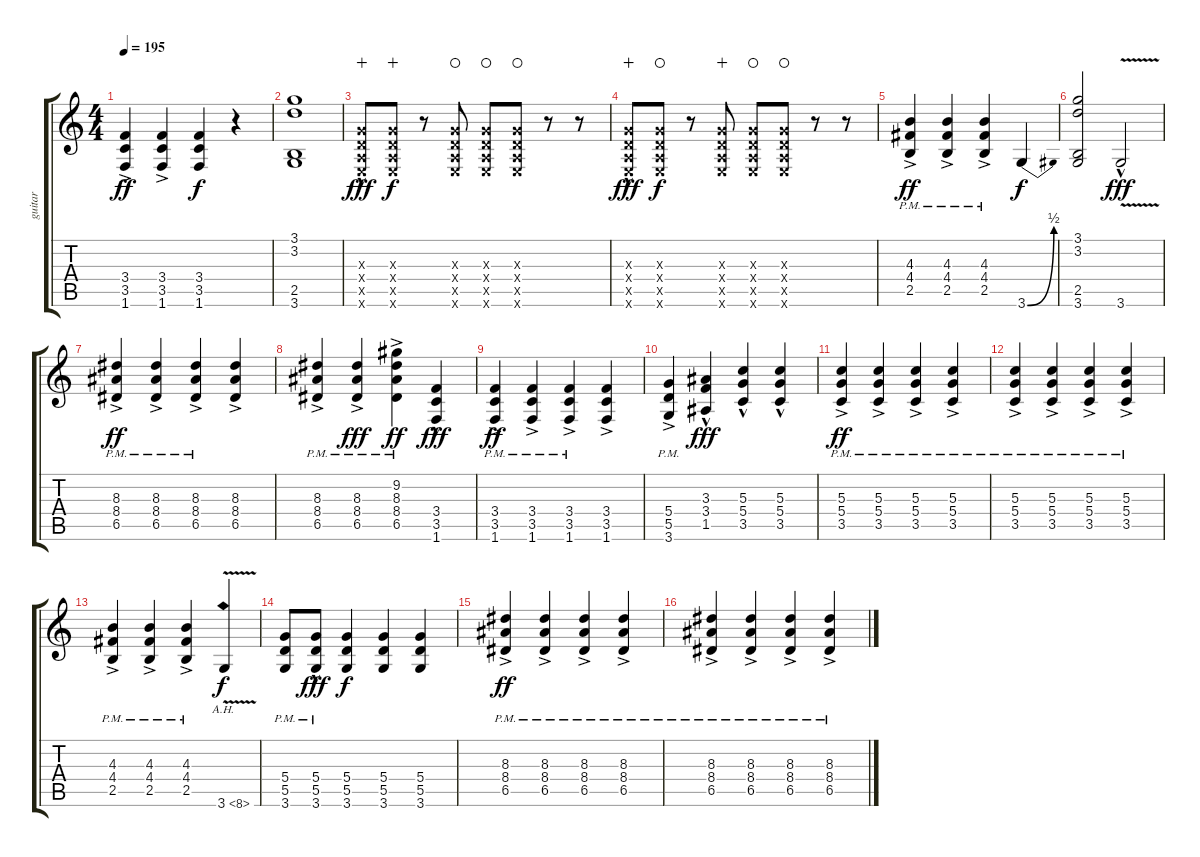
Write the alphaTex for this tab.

\track ("guitar" "guitar") {instrument overdrivenguitar}
\staff {score tabs}
\tuning (E4 B3 G3 D3 A2 E2) {hide}
\ts (4 4)
\tempo 195
\clef g2
\ks c
(3.4{ac} 3.5{ac} 1.6).4{dy ff} (3.4{ac} 3.5 1.6).4 (3.4 3.5 1.6).4{dy f} r.4 |
(3.1 3.2 2.5 3.6).1 |
(0.3{x} 0.4{x} 0.5{x} 0.6{hac x}).8{dy fff wahc} (0.3{x} 0.4{x} 0.5{x} 0.6{x}).8{dy f wahc} r.8 (0.3{x} 0.4{x} 0.5{x} 0.6{x}).8{waho} (0.3{x} 0.4{x} 0.5{x} 0.6{x}).8{waho} (0.3{x} 0.4{x} 0.5{x} 0.6{x}).8{waho} r.8 r.8 |
(0.3{x} 0.4{x} 0.5{x} 0.6{hac x}).8{dy fff wahc} (0.3{x} 0.4{x} 0.5{x} 0.6{x}).8{dy f waho} r.8 (0.3{x} 0.4{x} 0.5{x} 0.6{x}).8{wahc} (0.3{x} 0.4{x} 0.5{x} 0.6{x}).8{waho} (0.3{x} 0.4{x} 0.5{x} 0.6{x}).8{waho} r.8 r.8 |
(4.3{ac pm} 4.4{ac pm} 2.5{ac pm}).4{dy ff} (4.3{ac pm} 4.4{ac pm} 2.5{ac pm}).4 (4.3{ac pm} 4.4{ac pm} 2.5{ac pm}).4 3.6{be (bend 0 0 60 2)}.4{dy f} |
(3.1 3.2 2.5 3.6).2 3.6{v hac}.2{dy fff} |
(8.3{ac pm} 8.4{ac pm} 6.5{ac pm}).4{dy ff} (8.3{ac pm} 8.4{ac pm} 6.5{ac pm}).4 (8.3{ac pm} 8.4{ac pm} 6.5{ac pm}).4 (8.3{ac} 8.4{ac} 6.5{ac}).4 |
(8.3{ac pm} 8.4{ac pm} 6.5{ac pm}).4 (8.3{ac pm} 8.4{ac pm} 6.5{ac pm}).4{dy fff} (9.2{ac pm} 8.3{ac pm} 8.4{ac pm} 6.5{ac pm}).4{dy ff} (3.4 3.5 1.6{hac}).4{dy fff} |
(3.4{ac pm} 3.5{ac pm} 1.6{ac pm}).4{dy ff} (3.4{ac pm} 3.5{ac pm} 1.6{ac pm}).4 (3.4{ac pm} 3.5{ac pm} 1.6{ac pm}).4 (3.4{ac} 3.5{ac} 1.6{ac}).4 |
(5.4{ac pm} 5.5{ac pm} 3.6{ac pm}).4 (3.3 3.4 1.5{hac}).4{dy fff} (5.3 5.4{hac} 3.5{hac}).4 (5.3 5.4{hac} 3.5{hac}).4 |
(5.3{ac pm} 5.4{ac pm} 3.5{ac pm}).4{dy ff} (5.3{ac pm} 5.4{ac pm} 3.5{ac pm}).4 (5.3{ac pm} 5.4{ac pm} 3.5{ac pm}).4 (5.3{ac pm} 5.4{ac pm} 3.5{ac pm}).4 |
(5.3{ac pm} 5.4{ac pm} 3.5{ac pm}).4 (5.3{ac pm} 5.4{ac pm} 3.5{ac pm}).4 (5.3{ac pm} 5.4{ac pm} 3.5{ac pm}).4 (5.3{ac pm} 5.4{ac pm} 3.5{ac pm}).4 |
(4.3{ac pm} 4.4{ac pm} 2.5{ac pm}).4 (4.3{ac pm} 4.4{ac pm} 2.5{ac pm}).4 (4.3{ac pm} 4.4{ac pm} 2.5{ac pm}).4 3.6{ah 5 v}.4{dy f} |
(5.4{pm} 5.5{pm} 3.6{pm}).8 (5.4{pm} 5.5{pm} 3.6{hac pm}).8{dy fff} (5.4 5.5 3.6).4{dy f} (5.4 5.5 3.6).4 (5.4 5.5 3.6).4 |
(8.3{ac pm} 8.4{ac pm} 6.5{ac pm}).4{dy ff} (8.3{ac pm} 8.4{ac pm} 6.5{ac pm}).4 (8.3{ac pm} 8.4{ac pm} 6.5{ac pm}).4 (8.3{ac pm} 8.4{ac pm} 6.5{ac pm}).4 |
(8.3{ac pm} 8.4{ac pm} 6.5{ac pm}).4 (8.3{ac pm} 8.4{ac pm} 6.5{ac pm}).4 (8.3{ac pm} 8.4{ac pm} 6.5{ac pm}).4 (8.3{ac pm} 8.4{ac pm} 6.5{ac pm}).4
